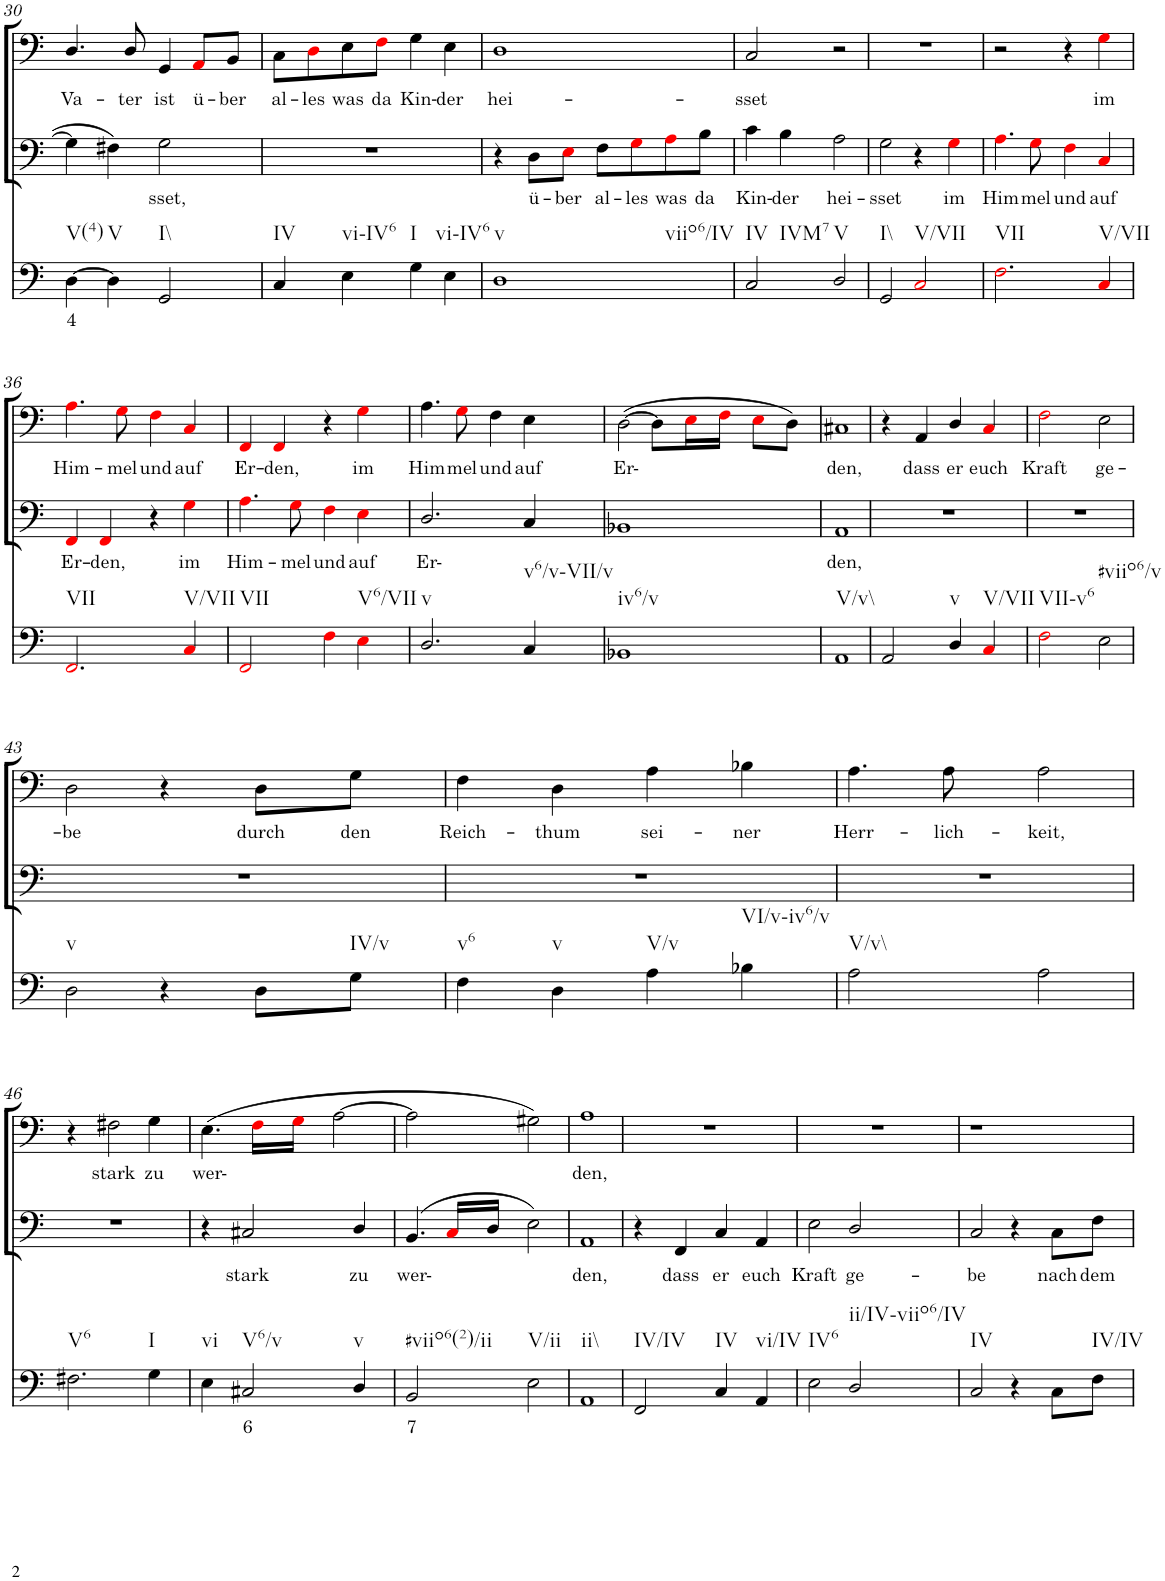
**kern	**text	**kern	**text	**kern	**text
*part3	*part3	*part2	*part2	*part1	*part1
*staff3	*staff3	*staff2	*staff2	*staff1	*staff1
*I"Continuo	*	*I"Bass II	*	*I"Bass I	*
!!LO:PB:g=z
*clefF4	*	*clefF4	*	*clefF4	*
*k[]	*	*k[]	*	*k[]	*
*M4/4	*	*M4/4	*	*M4/4	*
=30	=30	=30	=30	=30	=30
!LO:TX:b:t=V(4)	!	!	!	!	!
!	!LO:LY:b	!	!	!	!LO:LY:b
[4D\	4	4G\]	.	4.D/	Va-
!LO:TX:b:t=V	!	!	!	!	!
4D\]	.	4F#X\	.	.	.
!	!	!	!	!	!LO:LY:b
.	.	.	.	8D/	ter
!LO:TX:b:t=I\\	!	!	!	!	!
!	!	!	!LO:LY:b	!	!LO:LY:b
2GG/	.	2G\	sset,	4GG/	ist
!	!	!	!	!	!LO:LY:b
.	.	.	.	8AAi/L	ü-
!	!	!	!	!	!LO:LY:b
.	.	.	.	8BB/J	ber
=31	=31	=31	=31	=31	=31
!LO:TX:b:t=IV	!	!	!	!	!
!	!	!	!	!	!LO:LY:b
4C/	.	1r	.	8C\L	al-
!	!	!	!	!	!LO:LY:b
.	.	.	.	8Di\	les
!LO:TX:b:t=vi-IV6	!	!	!	!	!
!	!	!	!	!	!LO:LY:b
4E\	.	.	.	8E\	was
!	!	!	!	!	!LO:LY:b
.	.	.	.	8Fi\J	da
!LO:TX:b:t=I	!	!	!	!	!
!	!	!	!	!	!LO:LY:b
4G\	.	.	.	4G\	Kin-
!LO:TX:b:t=vi-IV6	!	!	!	!	!
!	!	!	!	!	!LO:LY:b
4E\	.	.	.	4E\	der
=32	=32	=32	=32	=32	=32
!LO:TX:b:t=v	!	!	!	!	!
!LO:TX:b:t=viio6/IV	!	!	!	!	!
!	!	!	!	!	!LO:LY:b
1D	.	4r	.	1D	hei-
!	!	!	!LO:LY:b	!	!
.	.	8D\L	ü-	.	.
!	!	!	!LO:LY:b	!	!
.	.	8Ei\J	ber	.	.
!	!	!	!LO:LY:b	!	!
.	.	8F\L	al-	.	.
!	!	!	!LO:LY:b	!	!
.	.	8Gi\	les	.	.
!	!	!	!LO:LY:b	!	!
.	.	8Ai\	was	.	.
!	!	!	!LO:LY:b	!	!
.	.	8B\J	da	.	.
=33	=33	=33	=33	=33	=33
!LO:TX:b:t=IV	!	!	!	!	!
!LO:TX:b:t=IVM7	!	!	!	!	!
!	!	!	!LO:LY:b	!	!LO:LY:b
2C/	.	4c\	Kin-	2C/	sset
!	!	!	!LO:LY:b	!	!
.	.	4B\	der	.	.
!LO:TX:b:t=V	!	!	!	!	!
!	!	!	!LO:LY:b	!	!
2D/	.	2A\	hei-	2r	.
=34	=34	=34	=34	=34	=34
!LO:TX:b:t=I\\	!	!	!	!	!
!	!	!	!LO:LY:b	!	!
2GG/	.	2G\	sset	1r	.
!LO:TX:b:t=V/VII	!	!	!	!	!
2Ci/	.	4r	.	.	.
!	!	!	!LO:LY:b	!	!
.	.	4Gi\	im	.	.
=35	=35	=35	=35	=35	=35
!LO:TX:b:t=VII	!	!	!	!	!
!	!	!	!LO:LY:b	!	!
2.Fi\	.	4.Ai\	Him-	2r	.
!	!	!	!LO:LY:b	!	!
.	.	8Gi\	mel	.	.
!	!	!	!LO:LY:b	!	!
.	.	4Fi\	und	4r	.
!LO:TX:b:t=V/VII	!	!	!	!	!
!	!	!	!LO:LY:b	!	!LO:LY:b
4Ci/	.	4Ci/	auf	4Gi\	im
!!LO:LB:g=z
=36	=36	=36	=36	=36	=36
!LO:TX:b:t=VII	!	!	!	!	!
!	!	!	!LO:LY:b	!	!LO:LY:b
2.FFi/	.	4FFi/	Er-	4.Ai\	Him-
!	!	!	!LO:LY:b	!	!
.	.	4FFi/	den,	.	.
!	!	!	!	!	!LO:LY:b
.	.	.	.	8Gi\	mel
!	!	!	!	!	!LO:LY:b
.	.	4r	.	4Fi\	und
!LO:TX:b:t=V/VII	!	!	!	!	!
!	!	!	!LO:LY:b	!	!LO:LY:b
4Ci/	.	4Gi\	im	4Ci/	auf
=37	=37	=37	=37	=37	=37
!LO:TX:b:t=VII	!	!	!	!	!
!	!	!	!LO:LY:b	!	!LO:LY:b
2FFi/	.	4.Ai\	Him-	4FFi/	Er-
!	!	!	!	!	!LO:LY:b
.	.	.	.	4FFi/	den,
!	!	!	!LO:LY:b	!	!
.	.	8Gi\	mel	.	.
!	!	!	!LO:LY:b	!	!
4Fi\	.	4Fi\	und	4r	.
!LO:TX:b:t=V6/VII	!	!	!	!	!
!	!	!	!LO:LY:b	!	!LO:LY:b
4Ei\	.	4Ei\	auf	4Gi\	im
=38	=38	=38	=38	=38	=38
!LO:TX:b:t=v	!	!	!	!	!
!	!	!	!LO:LY:b	!	!LO:LY:b
2.D/	.	2.D/	Er-	4.A\	Him-
!	!	!	!	!	!LO:LY:b
.	.	.	.	8Gi\	mel
!	!	!	!	!	!LO:LY:b
.	.	.	.	4F\	und
!LO:TX:b:t=v6/v-VII/v	!	!	!	!	!
!	!	!	!	!	!LO:LY:b
4C/	.	4C/	.	4E\	auf
=39	=39	=39	=39	=39	=39
!LO:TX:b:t=iv6/v	!	!	!	!	!
!	!	!	!	!	!LO:LY:b
1BB-X	.	1BB-X	.	([2D\	Er-
.	.	.	.	8D\L]	.
.	.	.	.	16Ei\L	.
.	.	.	.	16Fi\JJ	.
.	.	.	.	8Ei\L	.
.	.	.	.	8D\J)	.
=40	=40	=40	=40	=40	=40
!LO:TX:b:t=V/v\\	!	!	!	!	!
!	!	!	!LO:LY:b	!	!LO:LY:b
1AA	.	1AA	den,	1C#X	den,
=41	=41	=41	=41	=41	=41
2AA/	.	1r	.	4r	.
!	!	!	!	!	!LO:LY:b
.	.	.	.	4AA/	dass
!LO:TX:b:t=v	!	!	!	!	!
!	!	!	!	!	!LO:LY:b
4D/	.	.	.	4D/	er
!LO:TX:b:t=V/VII	!	!	!	!	!
!	!	!	!	!	!LO:LY:b
4Ci/	.	.	.	4Ci/	euch
=42	=42	=42	=42	=42	=42
!LO:TX:b:t=VII-v6	!	!	!	!	!
!	!	!	!	!	!LO:LY:b
2Fi\	.	1r	.	2Fi\	Kraft
!LO:TX:b:t=#viio6/v	!	!	!	!	!
!	!	!	!	!	!LO:LY:b
2E\	.	.	.	2E\	ge-
!!LO:LB:g=z
=43	=43	=43	=43	=43	=43
!LO:TX:b:t=v	!	!	!	!	!
!	!	!	!	!	!LO:LY:b
2D\	.	1r	.	2D\	be
4r	.	.	.	4r	.
!	!	!	!	!	!LO:LY:b
8D\L	.	.	.	8D\L	durch
!LO:TX:b:t=IV/v	!	!	!	!	!
!	!	!	!	!	!LO:LY:b
8G\J	.	.	.	8G\J	den
=44	=44	=44	=44	=44	=44
!LO:TX:b:t=v6	!	!	!	!	!
!	!	!	!	!	!LO:LY:b
4F\	.	1r	.	4F\	Reich-
!LO:TX:b:t=v	!	!	!	!	!
!	!	!	!	!	!LO:LY:b
4D\	.	.	.	4D\	thum
!LO:TX:b:t=V/v	!	!	!	!	!
!	!	!	!	!	!LO:LY:b
4A\	.	.	.	4A\	sei-
!LO:TX:b:t=VI/v-iv6/v	!	!	!	!	!
!	!	!	!	!	!LO:LY:b
4B-X\	.	.	.	4B-X\	ner
=45	=45	=45	=45	=45	=45
!LO:TX:b:t=V/v\\	!	!	!	!	!
!	!	!	!	!	!LO:LY:b
2A\	.	1r	.	4.A\	Herr-
!	!	!	!	!	!LO:LY:b
.	.	.	.	8A\	lich-
!	!	!	!	!	!LO:LY:b
2A\	.	.	.	2A\	keit,
!!LO:LB:g=z
=46	=46	=46	=46	=46	=46
!LO:TX:b:t=V6	!	!	!	!	!
2.F#X\	.	1r	.	4r	.
!	!	!	!	!	!LO:LY:b
.	.	.	.	2F#X\	stark
!LO:TX:b:t=I	!	!	!	!	!
!	!	!	!	!	!LO:LY:b
4G\	.	.	.	4G\	zu
=47	=47	=47	=47	=47	=47
!LO:TX:b:t=vi	!	!	!	!	!
!	!	!	!	!	!LO:LY:b
4E\	.	4r	.	(4.E\	wer-
!LO:TX:b:t=V6/v	!	!	!	!	!
!	!LO:LY:b	!	!LO:LY:b	!	!
2C#X/	6	2C#X/	stark	.	.
.	.	.	.	16Fi\LL	.
.	.	.	.	16Gi\JJ	.
.	.	.	.	[2A\	.
!LO:TX:b:t=v	!	!	!	!	!
!	!	!	!LO:LY:b	!	!
4D/	.	4D/	zu	.	.
=48	=48	=48	=48	=48	=48
!LO:TX:b:t=#viio6(2)/ii	!	!	!	!	!
!	!LO:LY:b	!	!LO:LY:b	!	!
2BB/	7	(4.BB/	wer-	2A\]	.
.	.	16Ci/LL	.	.	.
.	.	16D/JJ	.	.	.
!LO:TX:b:t=V/ii	!	!	!	!	!
2E\	.	2E\)	.	2G#X\)	.
=49	=49	=49	=49	=49	=49
!LO:TX:b:t=ii\\	!	!	!	!	!
!	!	!	!LO:LY:b	!	!LO:LY:b
1AA	.	1AA	den,	1A	den,
=50	=50	=50	=50	=50	=50
!LO:TX:b:t=IV/IV	!	!	!	!	!
2FF/	.	4r	.	1r	.
!	!	!	!LO:LY:b	!	!
.	.	4FF/	dass	.	.
!LO:TX:b:t=IV	!	!	!	!	!
!	!	!	!LO:LY:b	!	!
4C/	.	4C/	er	.	.
!LO:TX:b:t=vi/IV	!	!	!	!	!
!	!	!	!LO:LY:b	!	!
4AA/	.	4AA/	euch	.	.
=51	=51	=51	=51	=51	=51
!LO:TX:b:t=IV6	!	!	!	!	!
!	!	!	!LO:LY:b	!	!
2E\	.	2E\	Kraft	1r	.
!LO:TX:b:t=ii/IV-viio6/IV	!	!	!	!	!
!	!	!	!LO:LY:b	!	!
2D/	.	2D/	ge-	.	.
=52	=52	=52	=52	=52	=52
!LO:TX:b:t=IV	!	!	!	!	!
!	!	!	!LO:LY:b	!	!
2C/	.	2C/	be	1r	.
4r	.	4r	.	.	.
!	!	!	!LO:LY:b	!	!
8C\L	.	8C\L	nach	.	.
!LO:TX:b:t=IV/IV	!	!	!	!	!
!	!	!	!LO:LY:b	!	!
8F\J	.	8F\J	dem	.	.
=	=	=	=	=	=
*-	*-	*-	*-	*-	*-
